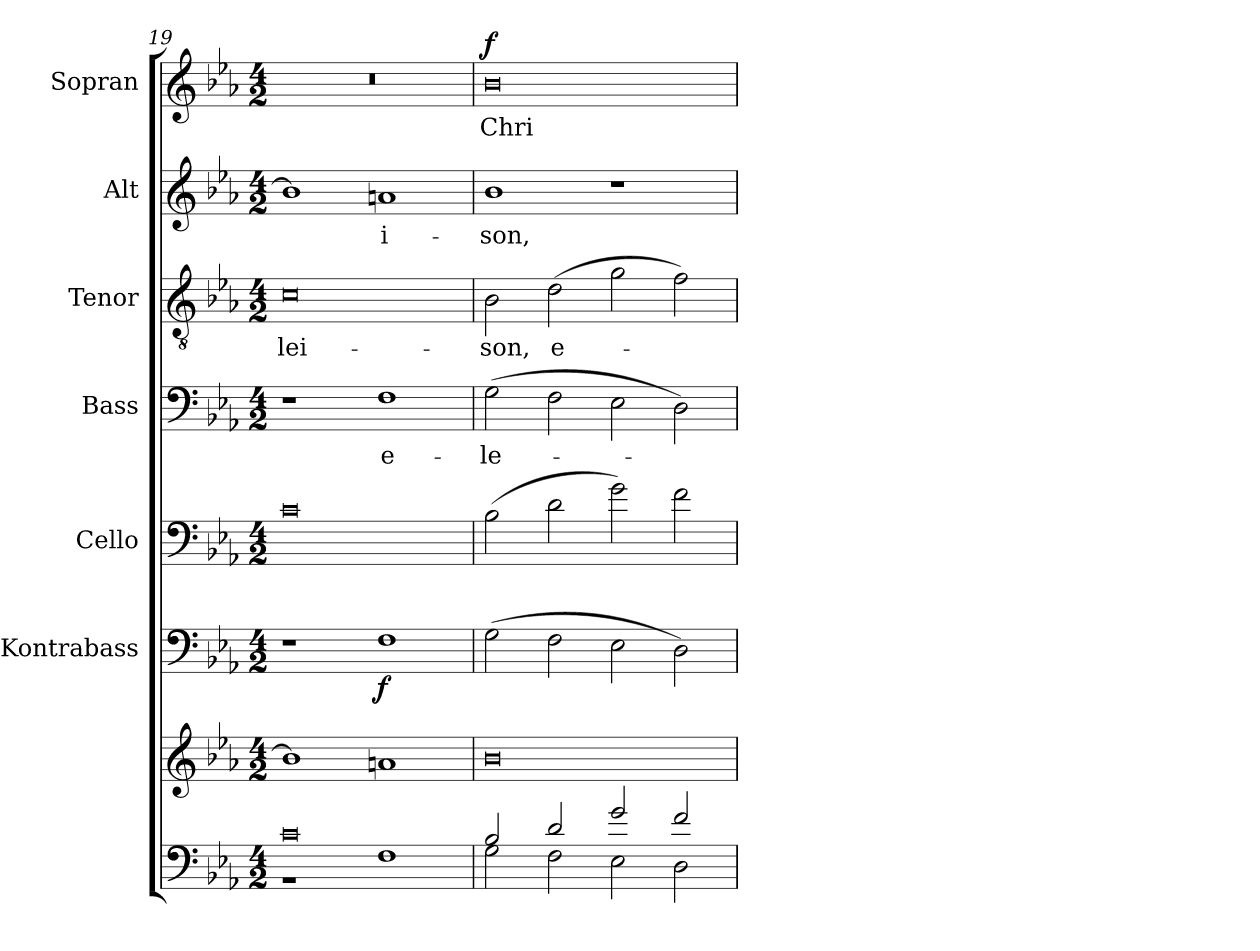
**kern	**kern	**kern	**dynam	**kern	**kern	**text	**kern	**text	**kern	**text	**kern	**text	**dynam
*part7	*part7	*part6	*part6	*part5	*part4	*part4	*part3	*part3	*part2	*part2	*part1	*part1	*part1
*staff8	*staff7	*staff6	*staff6	*staff5	*staff4	*staff4	*staff3	*staff3	*staff2	*staff2	*staff1	*staff1	*staff1
*	*	*I"Kontrabass	*	*I"Cello	*I"Bass	*	*I"Tenor	*	*I"Alt	*	*I"Sopran	*	*
*	*	*I'Kb.	*	*	*I'B.	*	*I'T.	*	*I'A.	*	*I'S.	*	*
*clefF4	*clefG2	*clefF4	*	*clefF4	*clefF4	*	*clefGv2	*	*clefG2	*	*clefG2	*	*
*	*	*ITrd7c12	*	*	*	*	*	*	*	*	*	*	*
*k[b-e-a-]	*k[b-e-a-]	*k[b-e-a-]	*	*k[b-e-a-]	*k[b-e-a-]	*	*k[b-e-a-]	*	*k[b-e-a-]	*	*k[b-e-a-]	*	*
*E-:	*E-:	*E-:	*	*E-:	*E-:	*	*E-:	*	*E-:	*	*E-:	*	*
*M4/2	*M4/2	*M4/2	*	*M4/2	*M4/2	*	*M4/2	*	*M4/2	*	*M4/2	*	*
=19	=19	=19	=19	=19	=19	=19	=19	=19	=19	=19	=19	=19	=19
*^	*	*	*	*	*	*	*	*	*	*	*	*	*
!	!	!	!	!	!	!	!	!	!LO:LY:b	!	!	!	!	!
0c	1r	1b-]	1r	.	0c	1r	.	0c	-lei-	1b-]	.	0r	.	.
!	!	!	!	!LO:DY:b	!	!	!LO:LY:b	!	!	!	!LO:LY:b	!	!	!
.	1F	1an	1FF	f	.	1F	e-	.	.	1an	-i-	.	.	.
!!LO:PB:g=z
=20	=20	=20	=20	=20	=20	=20	=20	=20	=20	=20	=20	=20	=20	=20
!	!	!	!	!	!	!	!LO:LY:b	!	!LO:LY:b	!	!LO:LY:b	!	!LO:LY:b	!LO:DY:a
2B-/	2G\	0b-	(>2GG\	.	(>2B-\	(>2G\	-le-	2B-\	-son,	1b-	-son,	0b-	Chri-	f
!	!	!	!	!	!	!	!	!	!LO:LY:b	!	!	!	!	!
2d/	2F\	.	2FF\	.	2d\	2F\	.	(>2d\	e-	.	.	.	.	.
2g/	2E-\	.	2EE-\	.	2g\)	2E-\	.	2g\	.	1r	.	.	.	.
2f/	2D\	.	2DD\)	.	2f\	2D\)	.	2f\)	.	.	.	.	.	.
*v	*v	*	*	*	*	*	*	*	*	*	*	*	*	*
=	=	=	=	=	=	=	=	=	=	=	=	=	=
*-	*-	*-	*-	*-	*-	*-	*-	*-	*-	*-	*-	*-	*-
